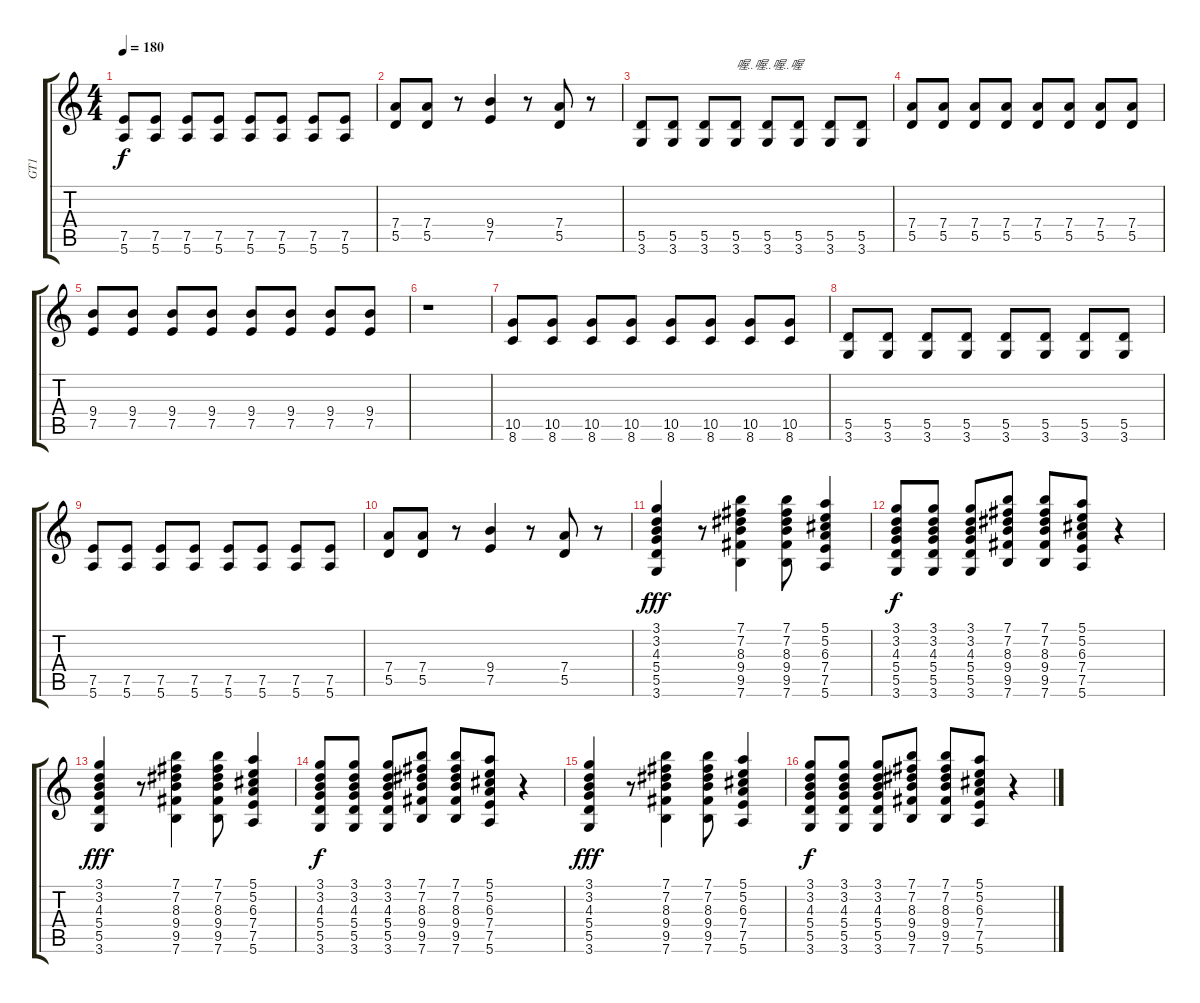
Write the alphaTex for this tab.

\track ("GT1" "GT1") {instrument distortionguitar}
\staff {score tabs}
\tuning (E4 B3 G3 D3 A2 E2) {hide}
\ts (4 4)
\tempo 180
\clef g2
\ks c
(7.5 5.6).8{dy f} (7.5 5.6).8 (7.5 5.6).8 (7.5 5.6).8 (7.5 5.6).8 (7.5 5.6).8 (7.5 5.6).8 (7.5 5.6).8 |
(7.4 5.5).8 (7.4 5.5).8 r.8 (9.4 7.5).4 r.8 (7.4 5.5).8 r.8 |
(5.5 3.6).8 (5.5 3.6).8 (5.5 3.6).8 (5.5 3.6).8{txt "喔..喔..喔..喔"} (5.5 3.6).8 (5.5 3.6).8 (5.5 3.6).8 (5.5 3.6).8 |
(7.4 5.5).8 (7.4 5.5).8 (7.4 5.5).8 (7.4 5.5).8 (7.4 5.5).8 (7.4 5.5).8 (7.4 5.5).8 (7.4 5.5).8 |
(9.4 7.5).8 (9.4 7.5).8 (9.4 7.5).8 (9.4 7.5).8 (9.4 7.5).8 (9.4 7.5).8 (9.4 7.5).8 (9.4 7.5).8 |
r.1 |
(10.5 8.6).8 (10.5 8.6).8 (10.5 8.6).8 (10.5 8.6).8 (10.5 8.6).8 (10.5 8.6).8 (10.5 8.6).8 (10.5 8.6).8 |
(5.5 3.6).8 (5.5 3.6).8 (5.5 3.6).8 (5.5 3.6).8 (5.5 3.6).8 (5.5 3.6).8 (5.5 3.6).8 (5.5 3.6).8 |
(7.5 5.6).8 (7.5 5.6).8 (7.5 5.6).8 (7.5 5.6).8 (7.5 5.6).8 (7.5 5.6).8 (7.5 5.6).8 (7.5 5.6).8 |
(7.4 5.5).8 (7.4 5.5).8 r.8 (9.4 7.5).4 r.8 (7.4 5.5).8 r.8 |
(3.1 3.2 4.3 5.4 5.5 3.6).4{dy fff} r.8 (7.1 7.2 8.3 9.4 9.5 7.6).4 (7.1 7.2 8.3 9.4 9.5 7.6).8 (5.1 5.2 6.3 7.4 7.5 5.6).4 |
(3.1 3.2 4.3 5.4 5.5 3.6).8{dy f} (3.1 3.2 4.3 5.4 5.5 3.6).8 (3.1 3.2 4.3 5.4 5.5 3.6).8 (7.1 7.2 8.3 9.4 9.5 7.6).8 (7.1 7.2 8.3 9.4 9.5 7.6).8 (5.1 5.2 6.3 7.4 7.5 5.6).8 r.4 |
(3.1 3.2 4.3 5.4 5.5 3.6).4{dy fff} r.8 (7.1 7.2 8.3 9.4 9.5 7.6).4 (7.1 7.2 8.3 9.4 9.5 7.6).8 (5.1 5.2 6.3 7.4 7.5 5.6).4 |
(3.1 3.2 4.3 5.4 5.5 3.6).8{dy f} (3.1 3.2 4.3 5.4 5.5 3.6).8 (3.1 3.2 4.3 5.4 5.5 3.6).8 (7.1 7.2 8.3 9.4 9.5 7.6).8 (7.1 7.2 8.3 9.4 9.5 7.6).8 (5.1 5.2 6.3 7.4 7.5 5.6).8 r.4 |
(3.1 3.2 4.3 5.4 5.5 3.6).4{dy fff} r.8 (7.1 7.2 8.3 9.4 9.5 7.6).4 (7.1 7.2 8.3 9.4 9.5 7.6).8 (5.1 5.2 6.3 7.4 7.5 5.6).4 |
(3.1 3.2 4.3 5.4 5.5 3.6).8{dy f} (3.1 3.2 4.3 5.4 5.5 3.6).8 (3.1 3.2 4.3 5.4 5.5 3.6).8 (7.1 7.2 8.3 9.4 9.5 7.6).8 (7.1 7.2 8.3 9.4 9.5 7.6).8 (5.1 5.2 6.3 7.4 7.5 5.6).8 r.4
